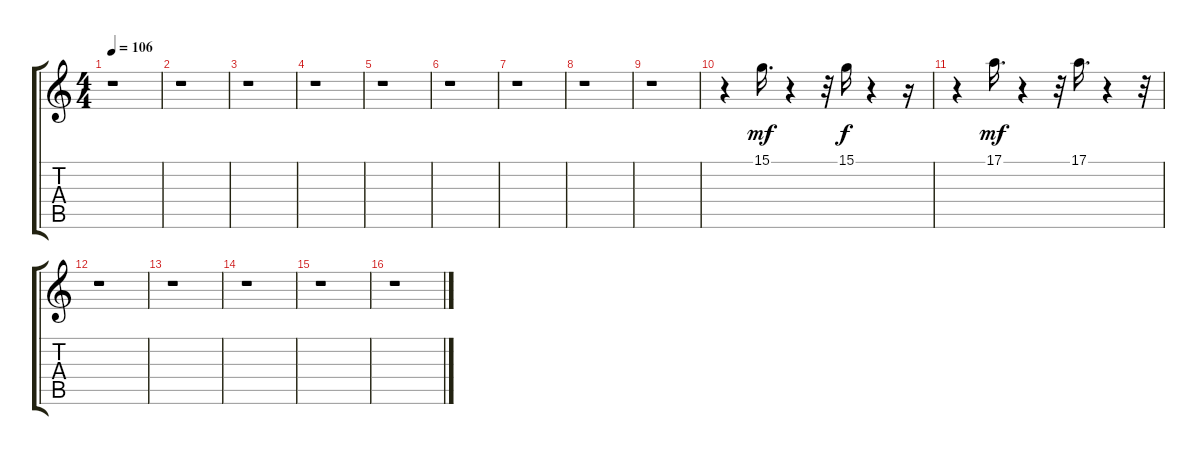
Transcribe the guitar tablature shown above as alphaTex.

\track "" {instrument trumpet}
\staff {score tabs}
\tuning (E4 B3 G3 D3 A2 E2) {hide}
\ts (4 4)
\tempo 106
\clef g2
\ks c
r.1{dy f} |
r.1 |
r.1 |
r.1 |
r.1 |
r.1 |
r.1 |
r.1 |
r.1 |
r.4 15.1.16{d dy mf} r.4 r.32 15.1.16{dy f} r.4 r.16 |
r.4 17.1.16{d dy mf} r.4 r.32 17.1.16{d} r.4 r.32 |
r.1 |
r.1 |
r.1 |
r.1 |
r.1
